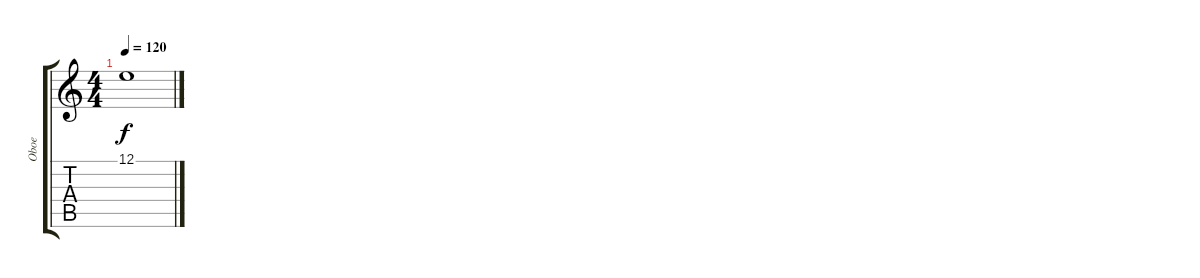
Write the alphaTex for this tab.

\track ("Oboe" "Oboe") {instrument oboe}
\staff {score tabs}
\tuning (E4 B3 G3 D3 A2 E2) {hide}
\ts (4 4)
\tempo 120
\clef g2
\ks c
12.1.1{dy f}
